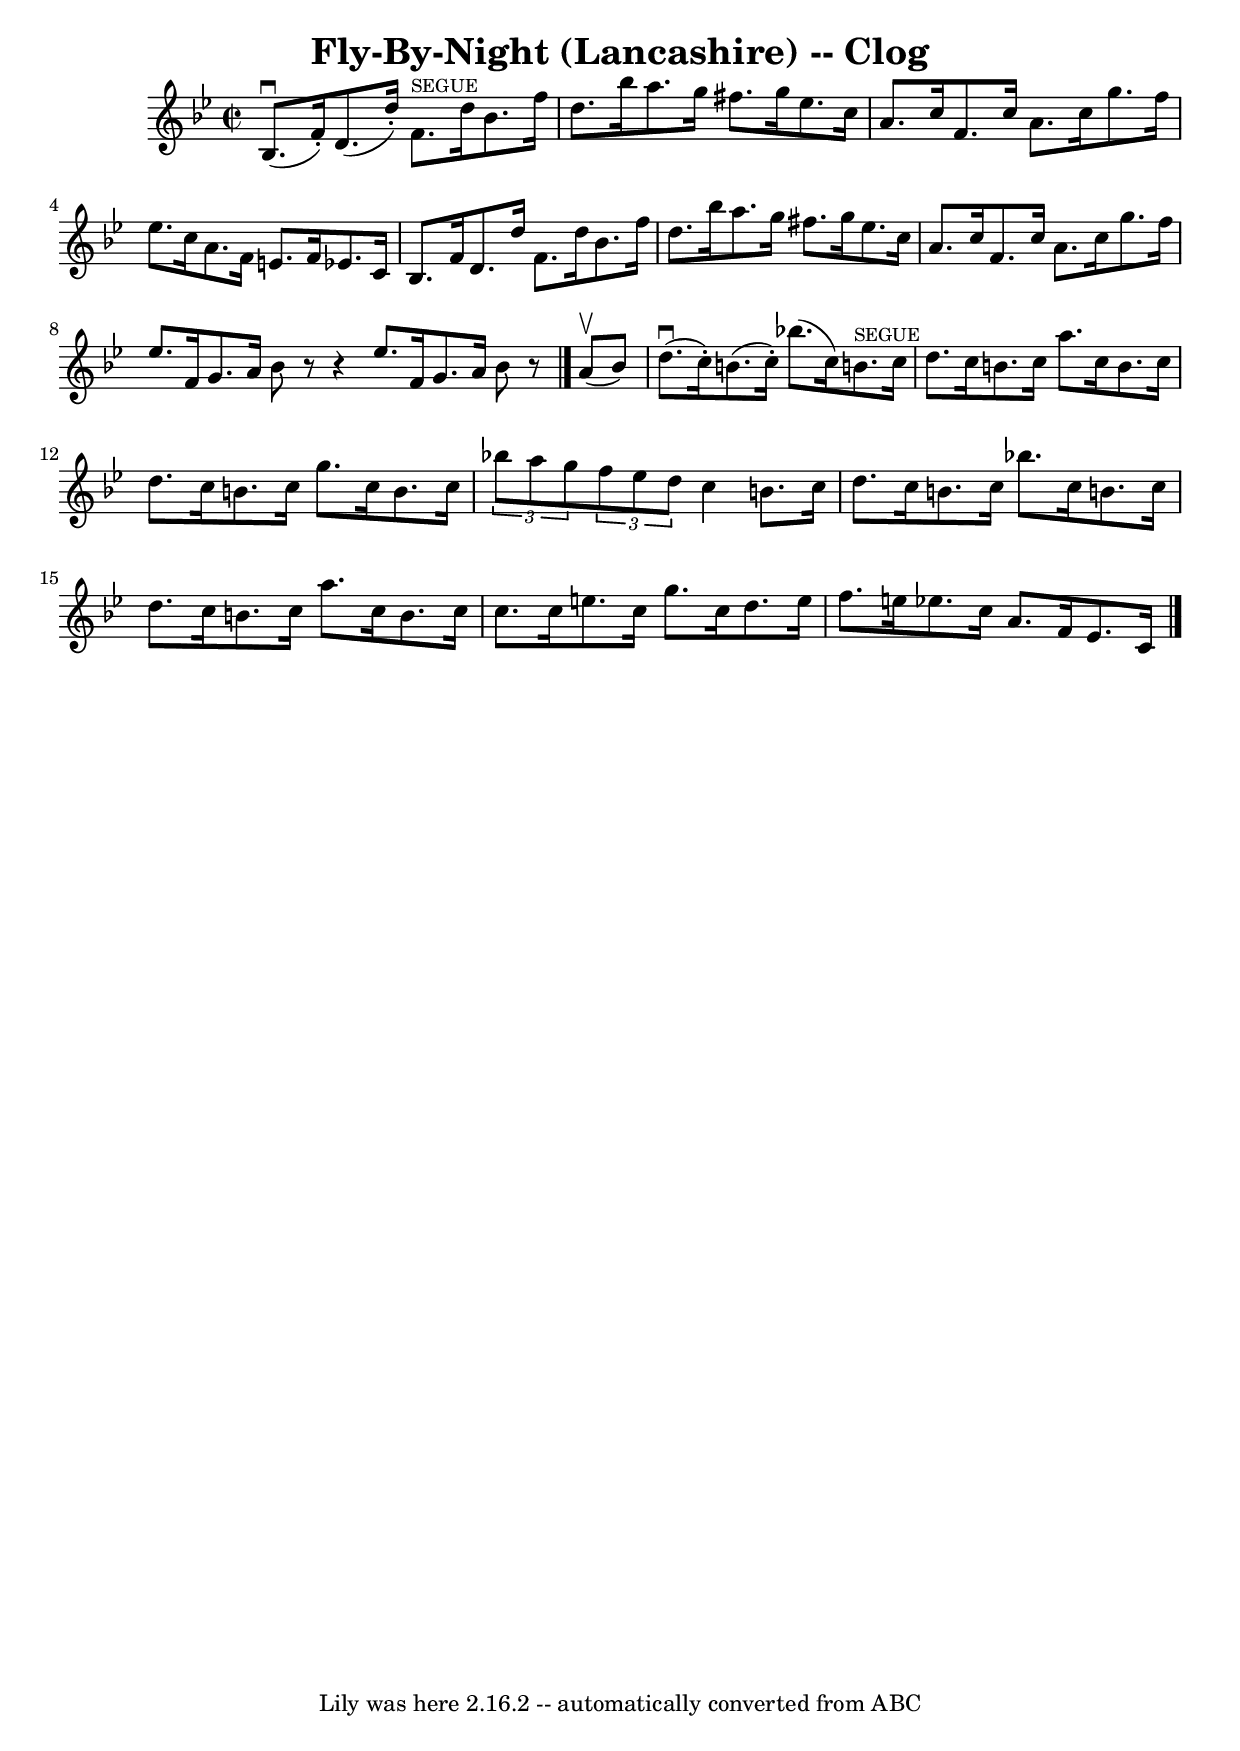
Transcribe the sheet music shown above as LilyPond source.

\version "2.16.2"
\include "Mammoth.ily"
\header {
  %% book = "Ryan's Mammoth Collection"
  crossRefNumber = "1"
  footnotes = "\\\\160 951"
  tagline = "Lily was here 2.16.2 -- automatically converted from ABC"
  title = "Fly-By-Night (Lancashire) -- Clog"

}
voicedefault =  {


  \override Staff.TimeSignature #'style = #'C
  \time 2/2 
  \key bes \major bes8.^\downbow(f'16 -.) d'8. (d''16 -. 
  -) f'8.^\segue d''16 bes'8. f''16    |
  d''8. bes''16  
  a''8. g''16 fis''8. g''16 ees''8. c''16    |
  a'8.   
  c''16 f'8. c''16 a'8. c''16 g''8. f''16    |
  
  ees''8. c''16 a'8. f'16 e'8. f'16 ees'!8. c'16    |
  
  bes8. f'16 d'8. d''16 f'8. d''16 bes'8. f''16    
  |
  d''8. bes''16 a''8. g''16 fis''8. g''16 ees''8.    
  c''16    |
  a'8. c''16 f'8. c''16 a'8. c''16 g''8.  
  f''16    |
  ees''8. f'16 g'8. a'16 bes'8    r8   r4   
  \bar ":|" ees''8. f'16 g'8. a'16 bes'8    r8   \bar "|." a'8 
  ^\upbow(bes'8) |
  d''8.^\downbow(c''16 -.) b'8. (
  c''16 -.) bes''!8. (c''16) b'!8.^\segue c''16    |
  
  d''8. c''16 b'8. c''16 a''8. c''16 b'8. c''16    |
  
  d''8. c''16 b'8. c''16 g''8. c''16 b'8. c''16    
  |
  \times 2/3 { bes''!8 a''8 g''8  
	     }   \times 2/3 { f''8    
			      ees''8 d''8  
			    } c''4 b'8. c''16    |
  d''8. c''16    
  b'8. c''16 bes''!8. c''16 b'!8. c''16    |
  d''8.    
  c''16 b'8. c''16 a''8. c''16 b'8. c''16    |
  c''8.   
  c''16 e''8. c''16 g''8. c''16 d''8. e''16    |
  
  f''8. e''16 ees''!8. c''16 a'8. f'16 ees'8. c'16      
  \bar "|."   

}

\score{
  <<

    \context Staff="default"
    {
      \voicedefault 
      
    }

  >>
  \layout {
    
  }
  \midi {
  }

}
